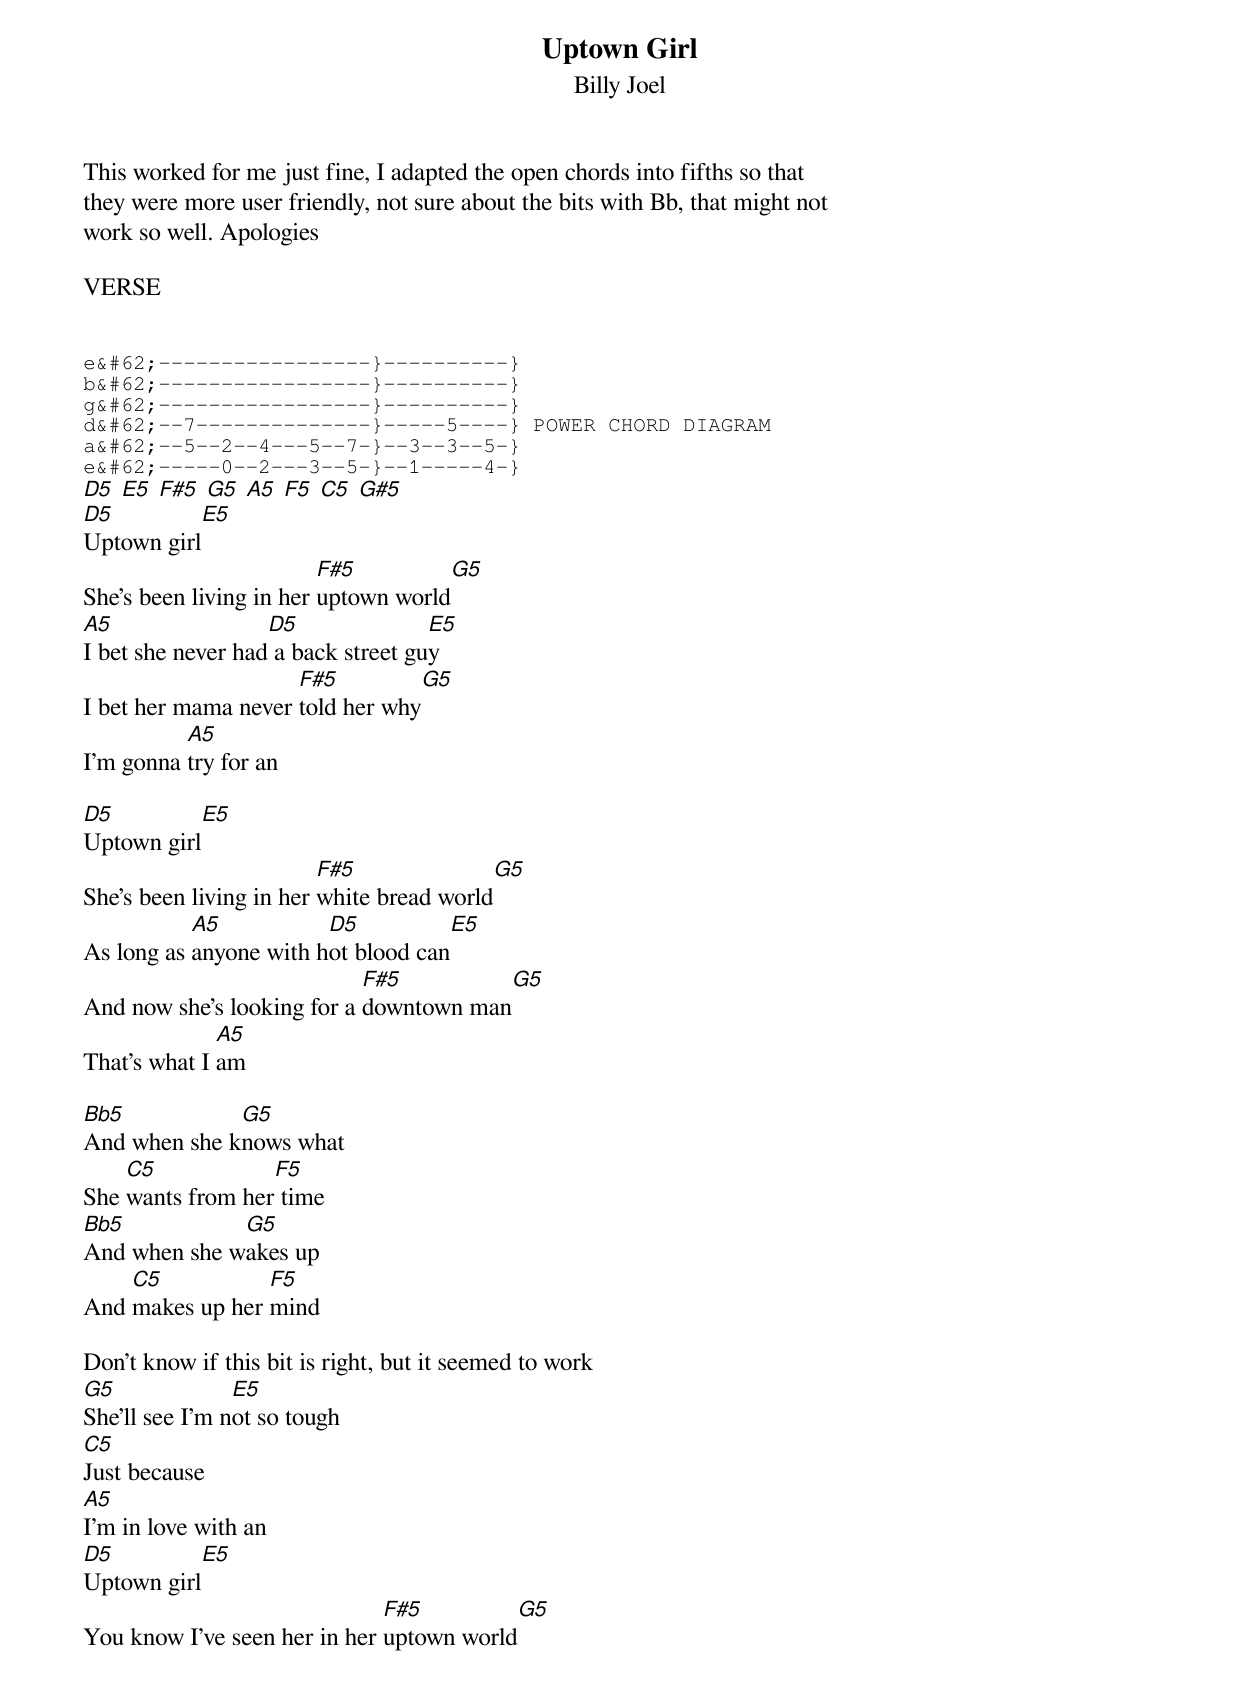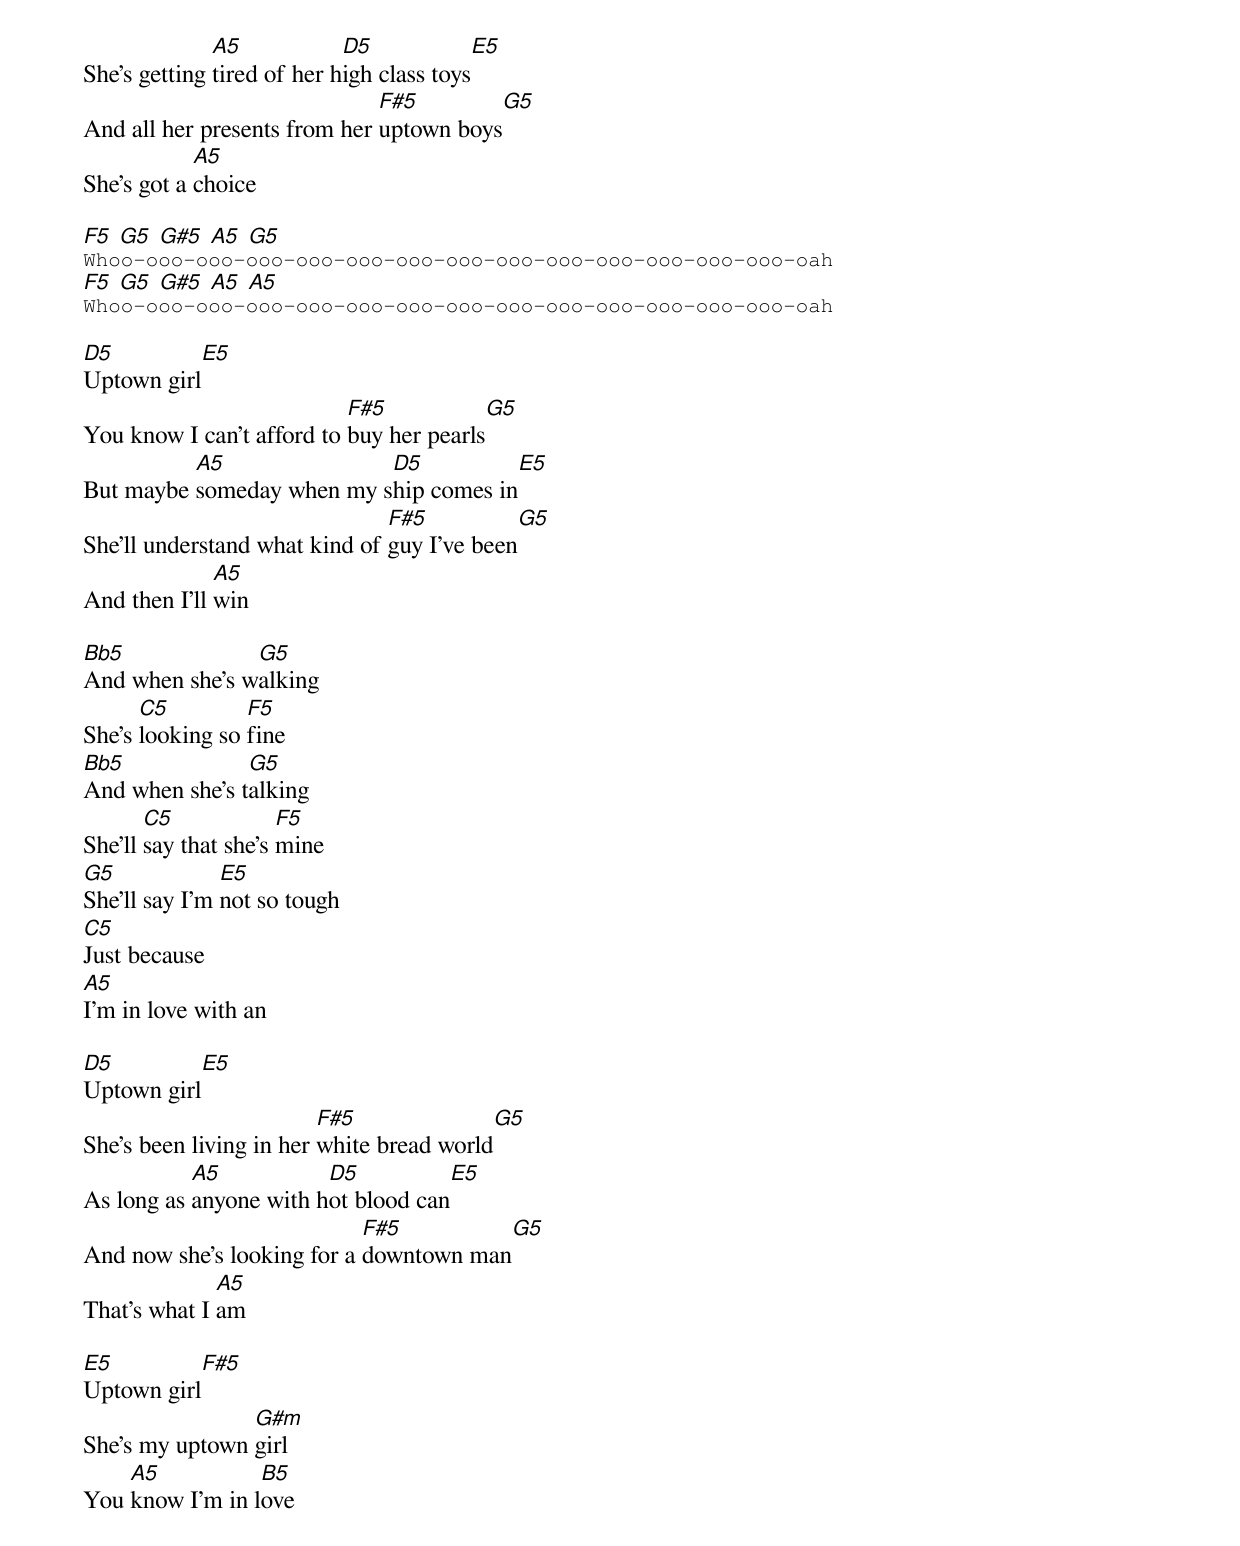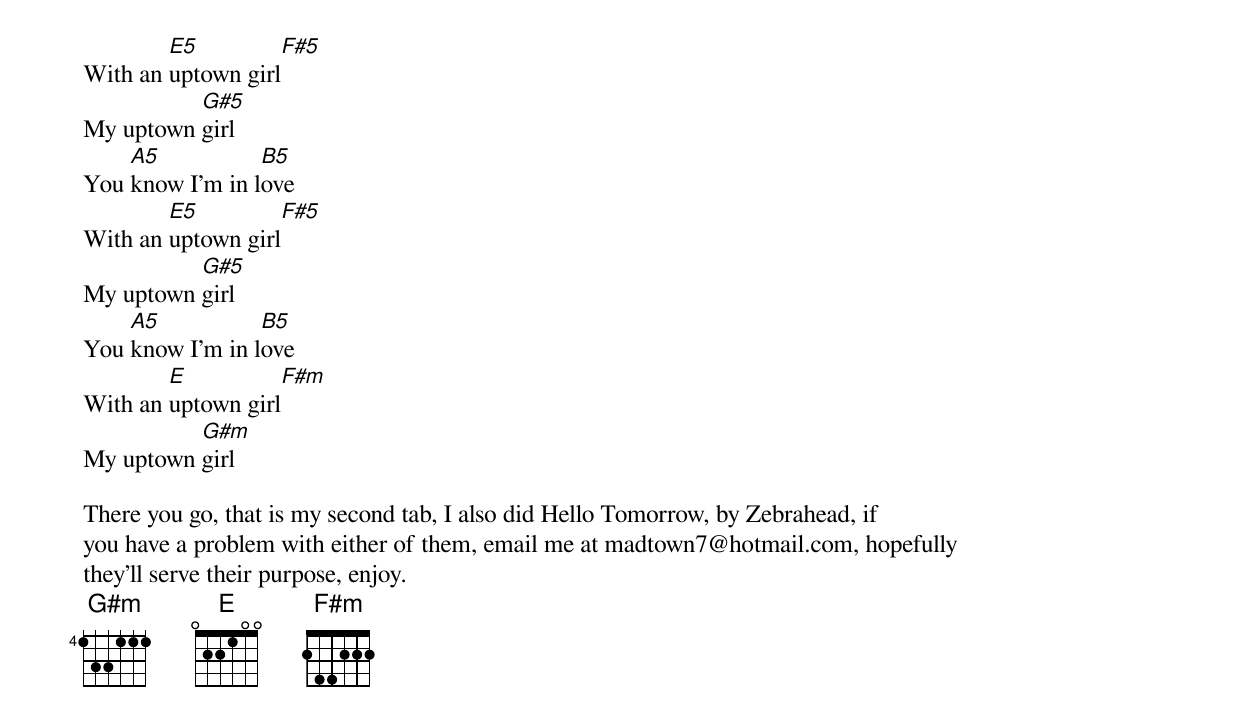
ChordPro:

{t:Uptown Girl}
{st:Billy Joel}

This worked for me just fine, I adapted the open chords into fifths so that
they were more user friendly, not sure about the bits with Bb, that might not
work so well. Apologies

VERSE


{sot}
e&#62;-----------------}----------}
b&#62;-----------------}----------}
g&#62;-----------------}----------}
d&#62;--7--------------}-----5----} POWER CHORD DIAGRAM
a&#62;--5--2--4---5--7-}--3--3--5-}
e&#62;-----0--2---3--5-}--1-----4-}
{eot}
[D5] [E5] [F#5] [G5] [A5] [F5] [C5] [G#5]
[D5]Uptown girl[E5]
She's been living in her [F#5]uptown world[G5]
[A5]I bet she never had[D5] a back street gu[E5]y
I bet her mama never [F#5]told her why[G5]
I'm gonna [A5]try for an

[D5]Uptown girl[E5]
She's been living in her [F#5]white bread world[G5]
As long as [A5]anyone with h[D5]ot blood can[E5]
And now she's looking for a [F#5]downtown man[G5]
That's what I [A5]am

[Bb5]And when she k[G5]nows what
She [C5]wants from her[F5] time
[Bb5]And when she w[G5]akes up
And [C5]makes up her [F5]mind

Don't know if this bit is right, but it seemed to work
[G5]She'll see I'm n[E5]ot so tough
[C5]Just because
[A5]I'm in love with an
[D5]Uptown girl[E5]
You know I've seen her in her [F#5]uptown world[G5]
She's getting [A5]tired of her h[D5]igh class toys[E5]
And all her presents from her [F#5]uptown boys[G5]
She's got a [A5]choice

[F5] [G5] [G#5] [A5] [G5]
{sot}
Whoo-ooo-ooo-ooo-ooo-ooo-ooo-ooo-ooo-ooo-ooo-ooo-ooo-ooo-oah
{eot}
[F5] [G5] [G#5] [A5] [A5]
{sot}
Whoo-ooo-ooo-ooo-ooo-ooo-ooo-ooo-ooo-ooo-ooo-ooo-ooo-ooo-oah
{eot}

[D5]Uptown girl[E5]
You know I can't afford to [F#5]buy her pearls[G5]
But maybe [A5]someday when my s[D5]hip comes in[E5]
She'll understand what kind of [F#5]guy I've been[G5]
And then I'll [A5]win

[Bb5]And when she's w[G5]alking
She's [C5]looking so [F5]fine
[Bb5]And when she's t[G5]alking
She'll [C5]say that she's [F5]mine
[G5]She'll say I'm [E5]not so tough
[C5]Just because
[A5]I'm in love with an

[D5]Uptown girl[E5]
She's been living in her [F#5]white bread world[G5]
As long as [A5]anyone with h[D5]ot blood can[E5]
And now she's looking for a [F#5]downtown man[G5]
That's what I [A5]am

[E5]Uptown girl[F#5]
She's my uptown [G#m]girl
You [A5]know I'm in l[B5]ove
With an [E5]uptown girl[F#5]
My uptown [G#5]girl
You [A5]know I'm in l[B5]ove
With an [E5]uptown girl[F#5]
My uptown [G#5]girl
You [A5]know I'm in l[B5]ove
With an [E]uptown girl[F#m]
My uptown [G#m]girl

There you go, that is my second tab, I also did Hello Tomorrow, by Zebrahead, if
you have a problem with either of them, email me at madtown7@hotmail.com, hopefully
they'll serve their purpose, enjoy.
